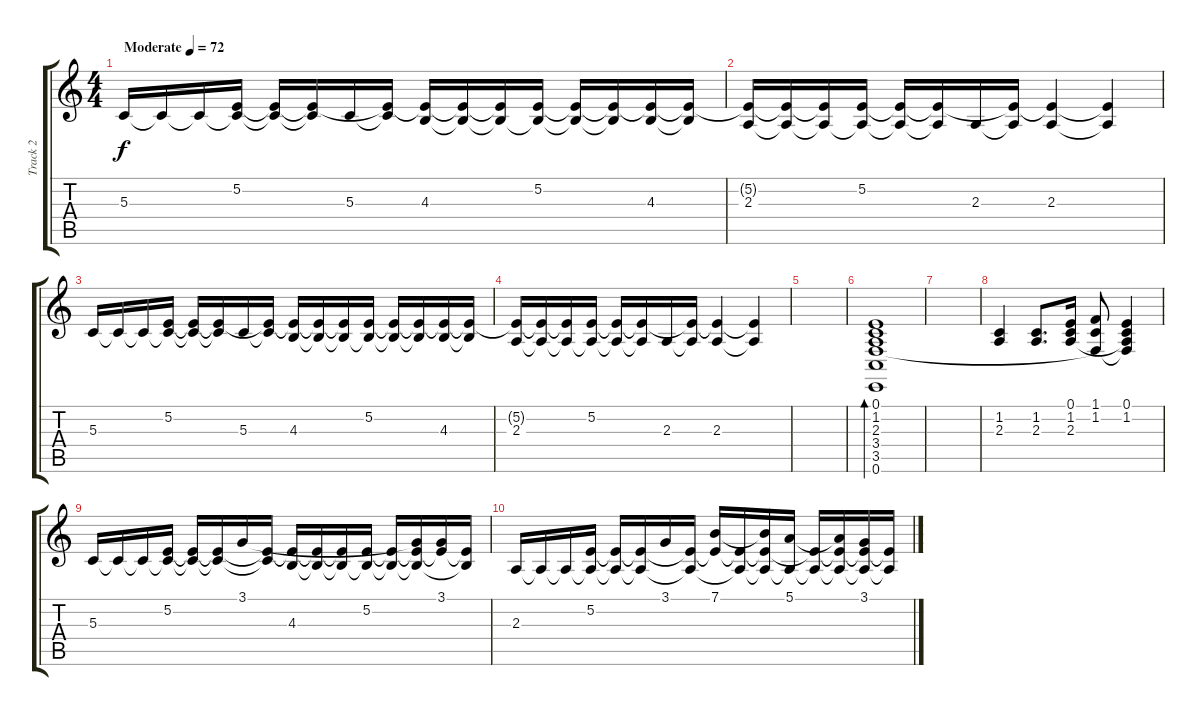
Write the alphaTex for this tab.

\track ("Track 2" "Track 2") {instrument brightacousticpiano}
\staff {score tabs}
\tuning (E4 B3 G3 D3 A2 E2) {hide}
\ts (4 4)
\tempo (72 "Moderate")
\clef g2
\ks c
5.3.16{dy f instrument brightacousticpiano} 5.3{t}.16 5.3{t}.16 (5.2 5.3{t}).16 (5.2{t} 5.3{t}).16 (5.2{t} 5.3{t}).16 5.3.16 (5.2{t} 5.3{t}).16 (5.2{t} 4.3).16 (5.2{t} 4.3{t}).16 (5.2{t} 4.3{t}).16 (5.2 4.3{t}).16 (5.2{t} 4.3{t}).16 (5.2{t} 4.3{t}).16 (5.2{t} 4.3).16 (5.2{t} 4.3{t}).16 |
(5.2{t} 2.3).16 (5.2{t} 2.3{t}).16 (5.2{t} 2.3{t}).16 (5.2 2.3{t}).16 (5.2{t} 2.3{t}).16 (5.2{t} 2.3{t}).16 2.3.16 (5.2{t} 2.3{t}).16 (5.2{t} 2.3).4 (5.2{t} 2.3{t}).4 |
5.3.16 5.3{t}.16 5.3{t}.16 (5.2 5.3{t}).16 (5.2{t} 5.3{t}).16 (5.2{t} 5.3{t}).16 5.3.16 (5.2{t} 5.3{t}).16 (5.2{t} 4.3).16 (5.2{t} 4.3{t}).16 (5.2{t} 4.3{t}).16 (5.2 4.3{t}).16 (5.2{t} 4.3{t}).16 (5.2{t} 4.3{t}).16 (5.2{t} 4.3).16 (5.2{t} 4.3{t}).16 |
(5.2{t} 2.3).16{txt ""} (5.2{t} 2.3{t}).16 (5.2{t} 2.3{t}).16 (5.2 2.3{t}).16 (5.2{t} 2.3{t}).16 (5.2{t} 2.3{t}).16 2.3.16 (5.2{t} 2.3{t}).16 (5.2{t} 2.3).4 (5.2{t} 2.3{t}).4 |
|
(0.1 1.2 2.3 3.4 3.5 0.6).1{bd 240} |
|
(1.2 2.3).4 (1.2 2.3).8{d} (0.1 1.2 2.3).16 (1.1 1.2 3.4{t}).8 (0.1 1.2 2.3{t} 3.4{t}).4 |
5.3.16 5.3{t}.16 5.3{t}.16 (5.2 5.3{t}).16 (5.2{t} 5.3{t}).16 (5.2{t} 5.3{t}).16 3.1.16 (5.2{t} 5.3{t}).16 (5.2{t} 4.3).16 (5.2{t} 4.3{t}).16 (5.2{t} 4.3{t}).16 (5.2 4.3{t}).16 (5.2{t} 4.3{t}).16 (3.1{t} 5.2{t} 4.3{t}).16 (3.1 5.2{t}).16 (5.2{t} 4.3{t}).16 |
2.3.16 2.3{t}.16 2.3{t}.16 (5.2 2.3{t}).16 (5.2{t} 2.3{t}).16 (5.2{t} 2.3{t}).16 3.1.16 (5.2{t} 2.3{t}).16 (7.1 5.2{t}).16 (5.2{t} 2.3{t}).16 (7.1{t} 5.2{t} 2.3{t}).16 (5.1 2.3{t}).16 (5.2{t} 2.3{t}).16 (5.1{t} 5.2{t} 2.3{t}).16 (3.1 5.2{t} 2.3{t}).16 (5.2{t} 2.3{t}).16
